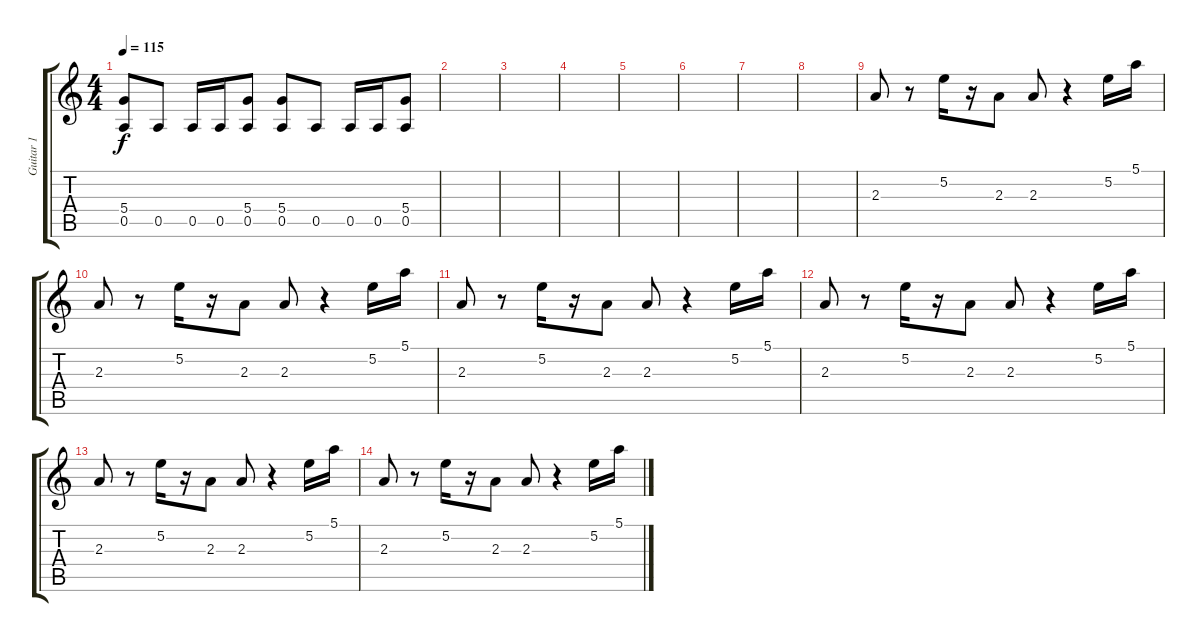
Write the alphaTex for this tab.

\track ("Guitar 1" "Guitar 1") {instrument electricguitarjazz}
\staff {score tabs}
\tuning (E4 B3 G3 D3 A2 E2) {hide}
\ts (4 4)
\tempo 115
\clef g2
\ks c
(5.4 0.5).8{dy f} 0.5.8 0.5.16 0.5.16 (5.4 0.5).8 (5.4 0.5).8 0.5.8 0.5.16 0.5.16 (5.4 0.5).8 |
\section ("" "")
|
|
|
|
|
|
|
2.3.8 r.8 5.2.16 r.16 2.3.8 2.3.8 r.4 5.2.16 5.1.16 |
2.3.8 r.8 5.2.16 r.16 2.3.8 2.3.8 r.4 5.2.16 5.1.16 |
2.3.8 r.8 5.2.16 r.16 2.3.8 2.3.8 r.4 5.2.16 5.1.16 |
2.3.8 r.8 5.2.16 r.16 2.3.8 2.3.8 r.4 5.2.16 5.1.16 |
2.3.8 r.8 5.2.16 r.16 2.3.8 2.3.8 r.4 5.2.16 5.1.16 |
2.3.8 r.8 5.2.16 r.16 2.3.8 2.3.8 r.4 5.2.16 5.1.16
